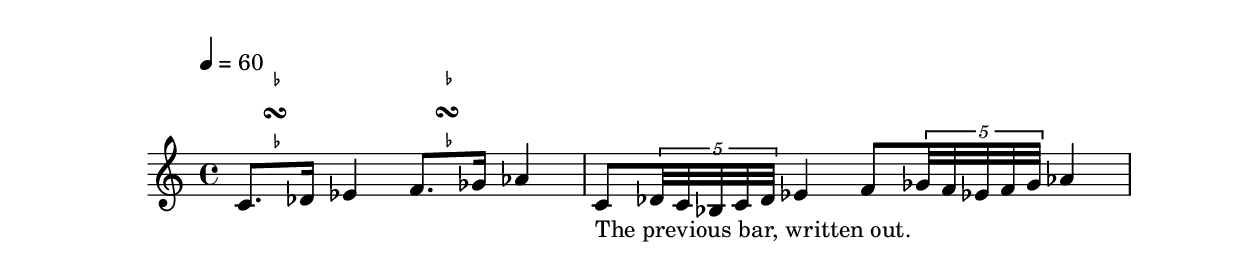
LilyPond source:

%!Lilypond

\version "2.4.5"


ViolinoI = {
\time 4/4
\override Score.MetronomeMark #'padding = #'8.0
\tempo 4 = 60
    c'8.^\markup{"   " \column <
           \teeny \smaller \smaller \flat
           \musicglyph #"scripts-turn" 
           \teeny \smaller \smaller \flat
         >}
    des'16 es'4
    f'8.^\markup{"   " \column <
           \teeny \smaller \smaller \flat
           \musicglyph #"scripts-turn"
           \teeny \smaller \smaller \flat
         >}
    ges'16 as'4 |
  %% bar 2
    \set subdivideBeams = ##t
    \set Score.beatLength = #(ly:make-moment 1 8)
    c'8[_\markup{"The previous bar, written out."}
         \times 4/5{ des'32 c' bes c' des' ]}
    es'4

    f'8[ \times 4/5{ ges'32 f' es'! f' ges' ]}
    as'4 |
}


\score {
    <<
      \context Voice = primo {
         \clef treble
         \ViolinoI
      }
   >>
   \layout {
      raggedright = ##t
   }
}


